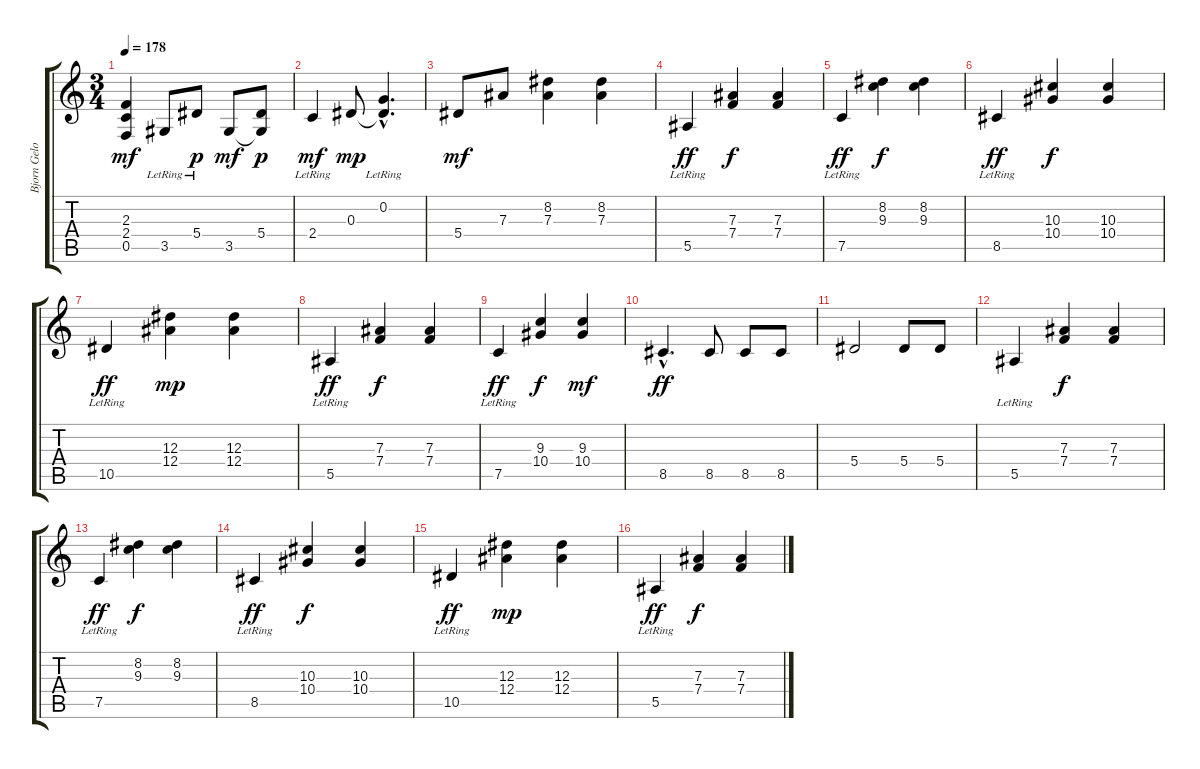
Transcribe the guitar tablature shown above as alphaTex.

\track ("Bjorn Gelotte-Gtr." "Bjorn Gelo") {instrument distortionguitar}
\staff {score tabs}
\tuning (C4 G3 Eb3 Bb2 F2 C2) {hide}
\ts (3 4)
\tempo 178
\clef g2
\ks c
(2.3 2.4 0.5).4{dy mf} 3.5{lr}.8 5.4{lr}.8{dy p} 3.5.8{dy mf} (5.4 3.5{t}).8{dy p} |
2.4{lr}.4{dy mf} 0.3.8{dy mp} (0.2{hac lr} 0.3{hac t}).4{d} |
5.4.8{dy mf} 7.3.8 (8.2 7.3).4 (8.2 7.3).4 |
5.5{lr}.4{dy ff balance 10} (7.3 7.4).4{dy f} (7.3 7.4).4 |
7.5{lr}.4{dy ff} (8.2 9.3).4{dy f} (8.2 9.3).4 |
8.5{lr}.4{dy ff} (10.3 10.4).4{dy f} (10.3 10.4).4 |
10.5{lr}.4{dy ff} (12.3 12.4).4{dy mp} (12.3 12.4).4 |
5.5{lr}.4{dy ff} (7.3 7.4).4{dy f} (7.3 7.4).4 |
7.5{lr}.4{dy ff} (9.3 10.4).4{dy f} (9.3 10.4).4{dy mf} |
8.5{hac}.4{d dy ff} 8.5.8 8.5.8 8.5.8 |
5.4.2 5.4.8 5.4.8 |
5.5{lr}.4 (7.3 7.4).4{dy f} (7.3 7.4).4 |
7.5{lr}.4{dy ff} (8.2 9.3).4{dy f} (8.2 9.3).4 |
8.5{lr}.4{dy ff} (10.3 10.4).4{dy f} (10.3 10.4).4 |
10.5{lr}.4{dy ff} (12.3 12.4).4{dy mp} (12.3 12.4).4 |
5.5{lr}.4{dy ff} (7.3 7.4).4{dy f} (7.3 7.4).4
